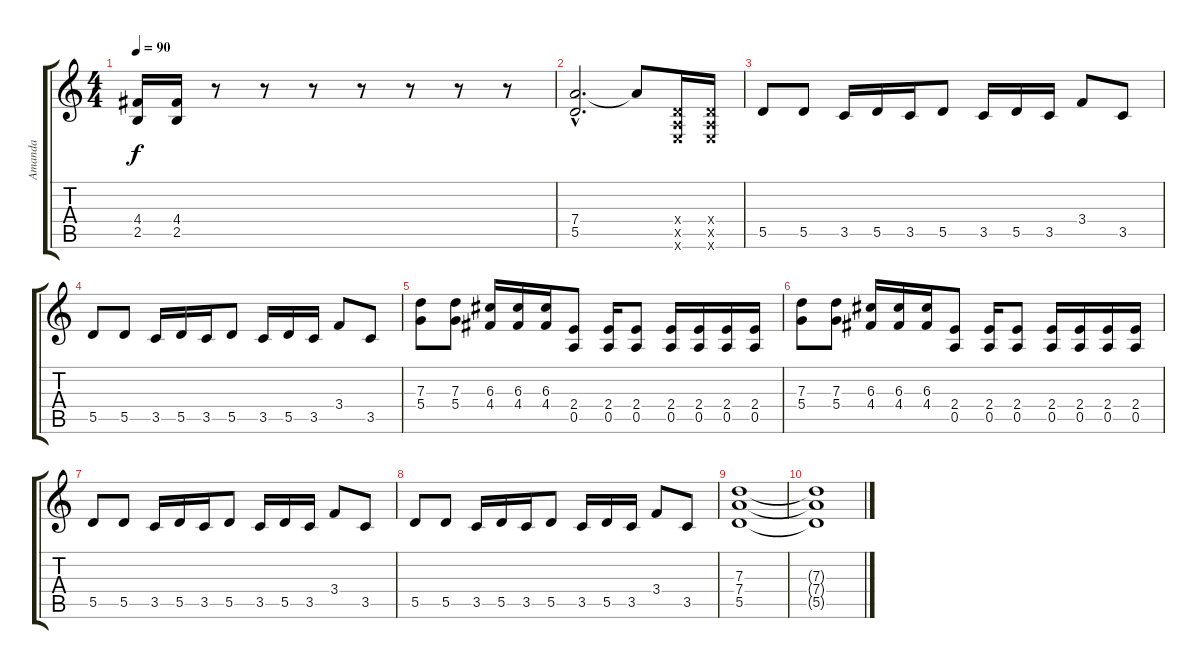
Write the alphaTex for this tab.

\track ("Amanda" "Amanda") {instrument distortionguitar}
\staff {score tabs}
\tuning (E4 B3 G3 D3 A2 E2) {hide}
\ts (4 4)
\tempo 90
\clef g2
\ks c
(4.4 2.5).16{dy f} (4.4 2.5).16 r.8 r.8 r.8 r.8 r.8 r.8 r.8 |
(7.4{hac} 5.5{hac}).2{d} 7.4{t}.8 (0.4{x} 0.5{x} 0.6{x}).16 (0.4{x} 0.5{x} 0.6{x}).16 |
5.5.8 5.5.8 3.5.16 5.5.16 3.5.16 5.5.8 3.5.16 5.5.16 3.5.16 3.4.8 3.5.8 |
5.5.8 5.5.8 3.5.16 5.5.16 3.5.16 5.5.8 3.5.16 5.5.16 3.5.16 3.4.8 3.5.8 |
(7.3 5.4).8 (7.3 5.4).8 (6.3 4.4).16 (6.3 4.4).16 (6.3 4.4).16 (2.4 0.5).8 (2.4 0.5).16 (2.4 0.5).8 (2.4 0.5).16 (2.4 0.5).16 (2.4 0.5).16 (2.4 0.5).16 |
(7.3 5.4).8 (7.3 5.4).8 (6.3 4.4).16 (6.3 4.4).16 (6.3 4.4).16 (2.4 0.5).8 (2.4 0.5).16 (2.4 0.5).8 (2.4 0.5).16 (2.4 0.5).16 (2.4 0.5).16 (2.4 0.5).16 |
5.5.8 5.5.8 3.5.16 5.5.16 3.5.16 5.5.8 3.5.16 5.5.16 3.5.16 3.4.8 3.5.8 |
5.5.8 5.5.8 3.5.16 5.5.16 3.5.16 5.5.8 3.5.16 5.5.16 3.5.16 3.4.8 3.5.8 |
(7.3 7.4 5.5).1 |
(7.3{t} 7.4{t} 5.5{t}).1
